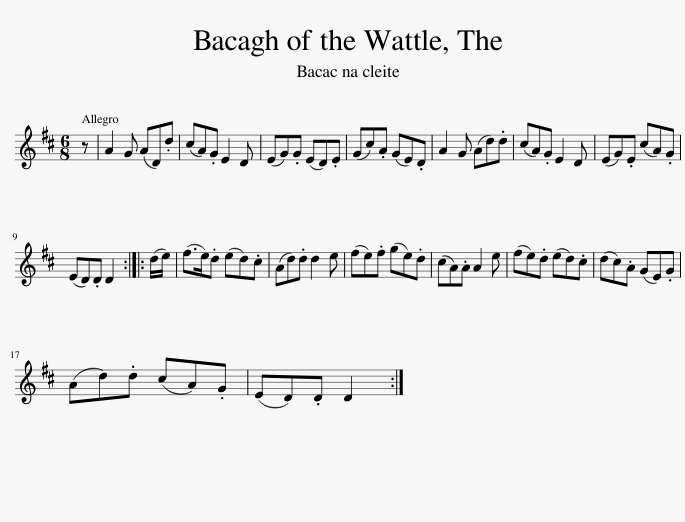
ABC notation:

X:1
L:1/8
M:6/8
I:linebreak $
K:D
V:1 treble
V:1
 z | A2 G (AD).d | (cA).G E2 D | (EG).G (ED).E | (Gc).A (GE).D | %5
 A2 G (Ad).d | (cA).G E2 D | (EG).E (cA).G |$ (ED).D D2 :: (d/e/) | %10
 (f>e).d (ed).c | (Ad).d d2 e | (fe).f (ge).d | (cA).A A2 e | (fe).d (ed).c | %15
 (dc).A (GE).G |$ (Ad).d (cA).G | (ED).D D2 :| %18
